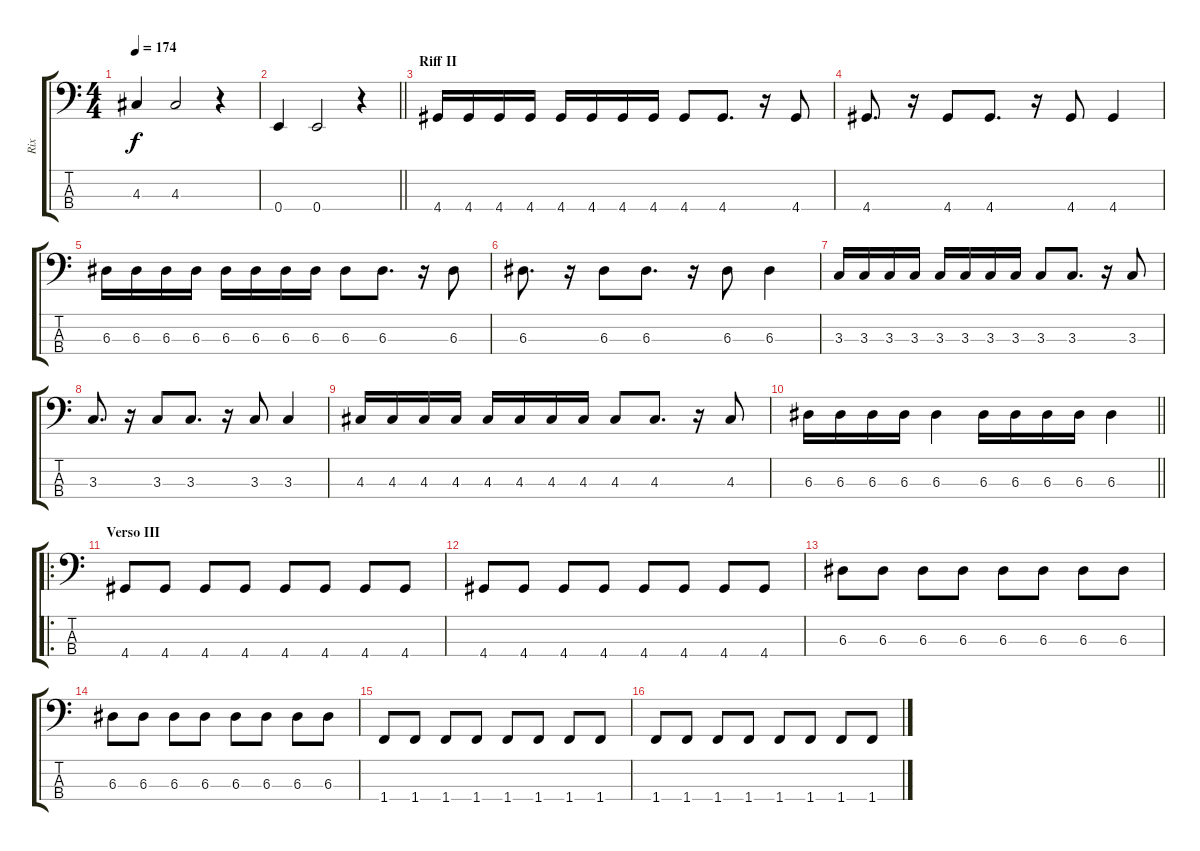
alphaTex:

\track ("Rix" "Rix") {instrument electricbasspick}
\staff {score tabs}
\tuning (G2 D2 A1 E1) {hide}
\ts (4 4)
\tempo 174
\clef f4
\ks c
4.3.4{dy f} 4.3.2 r.4 |
\barLineRight lightlight
0.4.4 0.4.2 r.4 |
\section ("" "Riff II")
4.4.16 4.4.16 4.4.16 4.4.16 4.4.16 4.4.16 4.4.16 4.4.16 4.4.8 4.4.8{d} r.16 4.4.8 |
4.4.8{d} r.16 4.4.8 4.4.8{d} r.16 4.4.8 4.4.4 |
6.3.16 6.3.16 6.3.16 6.3.16 6.3.16 6.3.16 6.3.16 6.3.16 6.3.8 6.3.8{d} r.16 6.3.8 |
6.3.8{d} r.16 6.3.8 6.3.8{d} r.16 6.3.8 6.3.4 |
3.3.16 3.3.16 3.3.16 3.3.16 3.3.16 3.3.16 3.3.16 3.3.16 3.3.8 3.3.8{d} r.16 3.3.8 |
3.3.8{d} r.16 3.3.8 3.3.8{d} r.16 3.3.8 3.3.4 |
4.3.16 4.3.16 4.3.16 4.3.16 4.3.16 4.3.16 4.3.16 4.3.16 4.3.8 4.3.8{d} r.16 4.3.8 |
\barLineRight lightlight
6.3.16 6.3.16 6.3.16 6.3.16 6.3.4 6.3.16 6.3.16 6.3.16 6.3.16 6.3.4 |
\ro
\section ("" "Verso III")
4.4.8 4.4.8 4.4.8 4.4.8 4.4.8 4.4.8 4.4.8 4.4.8 |
4.4.8 4.4.8 4.4.8 4.4.8 4.4.8 4.4.8 4.4.8 4.4.8 |
6.3.8 6.3.8 6.3.8 6.3.8 6.3.8 6.3.8 6.3.8 6.3.8 |
6.3.8 6.3.8 6.3.8 6.3.8 6.3.8 6.3.8 6.3.8 6.3.8 |
1.4.8 1.4.8 1.4.8 1.4.8 1.4.8 1.4.8 1.4.8 1.4.8 |
1.4.8 1.4.8 1.4.8 1.4.8 1.4.8 1.4.8 1.4.8 1.4.8
